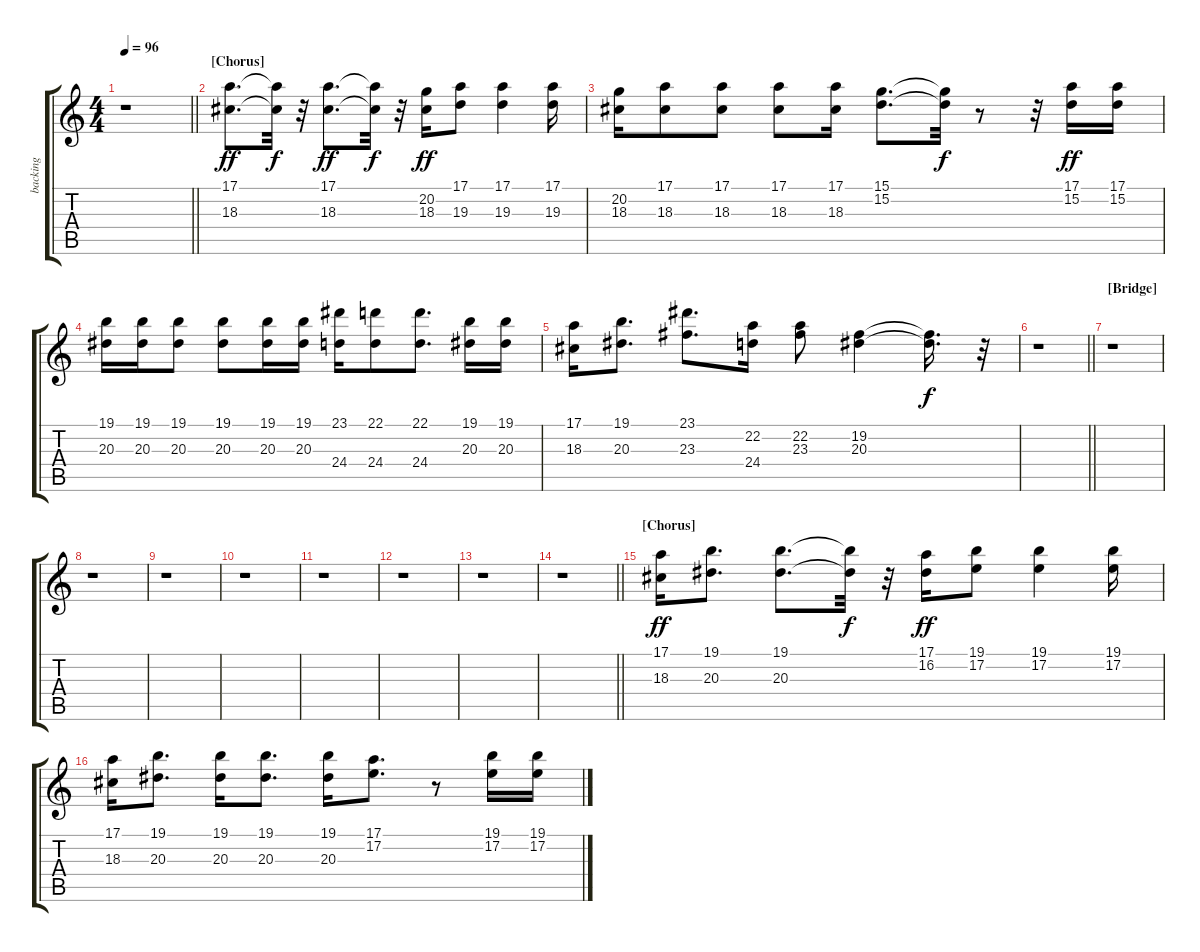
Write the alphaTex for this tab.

\track ("backing" "backing") {instrument flute}
\staff {score tabs}
\tuning (E4 B3 G3 D3 A2 E2) {hide}
\ts (4 4)
\tempo 96
\clef g2
\barLineRight lightlight
\ks c
r.1{dy ff} |
\section ("" "[Chorus]")
(17.1 18.3).8{d} (17.1{t} 18.3{t}).32{dy f} r.32 (17.1 18.3).8{d dy ff} (17.1{t} 18.3{t}).32{dy f} r.32 (20.2 18.3).16{dy ff} (17.1 19.3).8 (17.1 19.3).4 (17.1 19.3).16 |
(20.2 18.3).16 (17.1 18.3).8 (17.1 18.3).8 (17.1 18.3).8 (17.1 18.3).16 (15.1 15.2).8{d} (15.1{t} 15.2{t}).32{dy f} r.8 r.32 (17.1 15.2).16{dy ff} (17.1 15.2).16 |
(19.1 20.3).16 (19.1 20.3).16 (19.1 20.3).8 (19.1 20.3).8 (19.1 20.3).16 (19.1 20.3).16 (23.1 24.4).16 (22.1 24.4).8 (22.1 24.4).8{d} (19.1 20.3).16 (19.1 20.3).16 |
(17.1 18.3).16 (19.1 20.3).8{d} (23.1 23.3).8{d} (22.2 24.4).16 (22.2 23.3).8 (19.2 20.3).4 (19.2{t} 20.3{t}).16{d dy f} r.32 |
\barLineRight lightlight
r.1 |
\section ("" "[Bridge]")
r.1 |
r.1 |
r.1 |
r.1 |
r.1 |
r.1 |
r.1 |
\barLineRight lightlight
r.1 |
\section ("" "[Chorus]")
(17.1 18.3).16{dy ff} (19.1 20.3).8{d} (19.1 20.3).8{d} (19.1{t} 20.3{t}).32{dy f} r.32 (17.1 16.2).16{dy ff} (19.1 17.2).8 (19.1 17.2).4 (19.1 17.2).16 |
(17.1 18.3).16 (19.1 20.3).8{d} (19.1 20.3).16 (19.1 20.3).8{d} (19.1 20.3).16 (17.1 17.2).8{d} r.8 (19.1 17.2).16 (19.1 17.2).16
